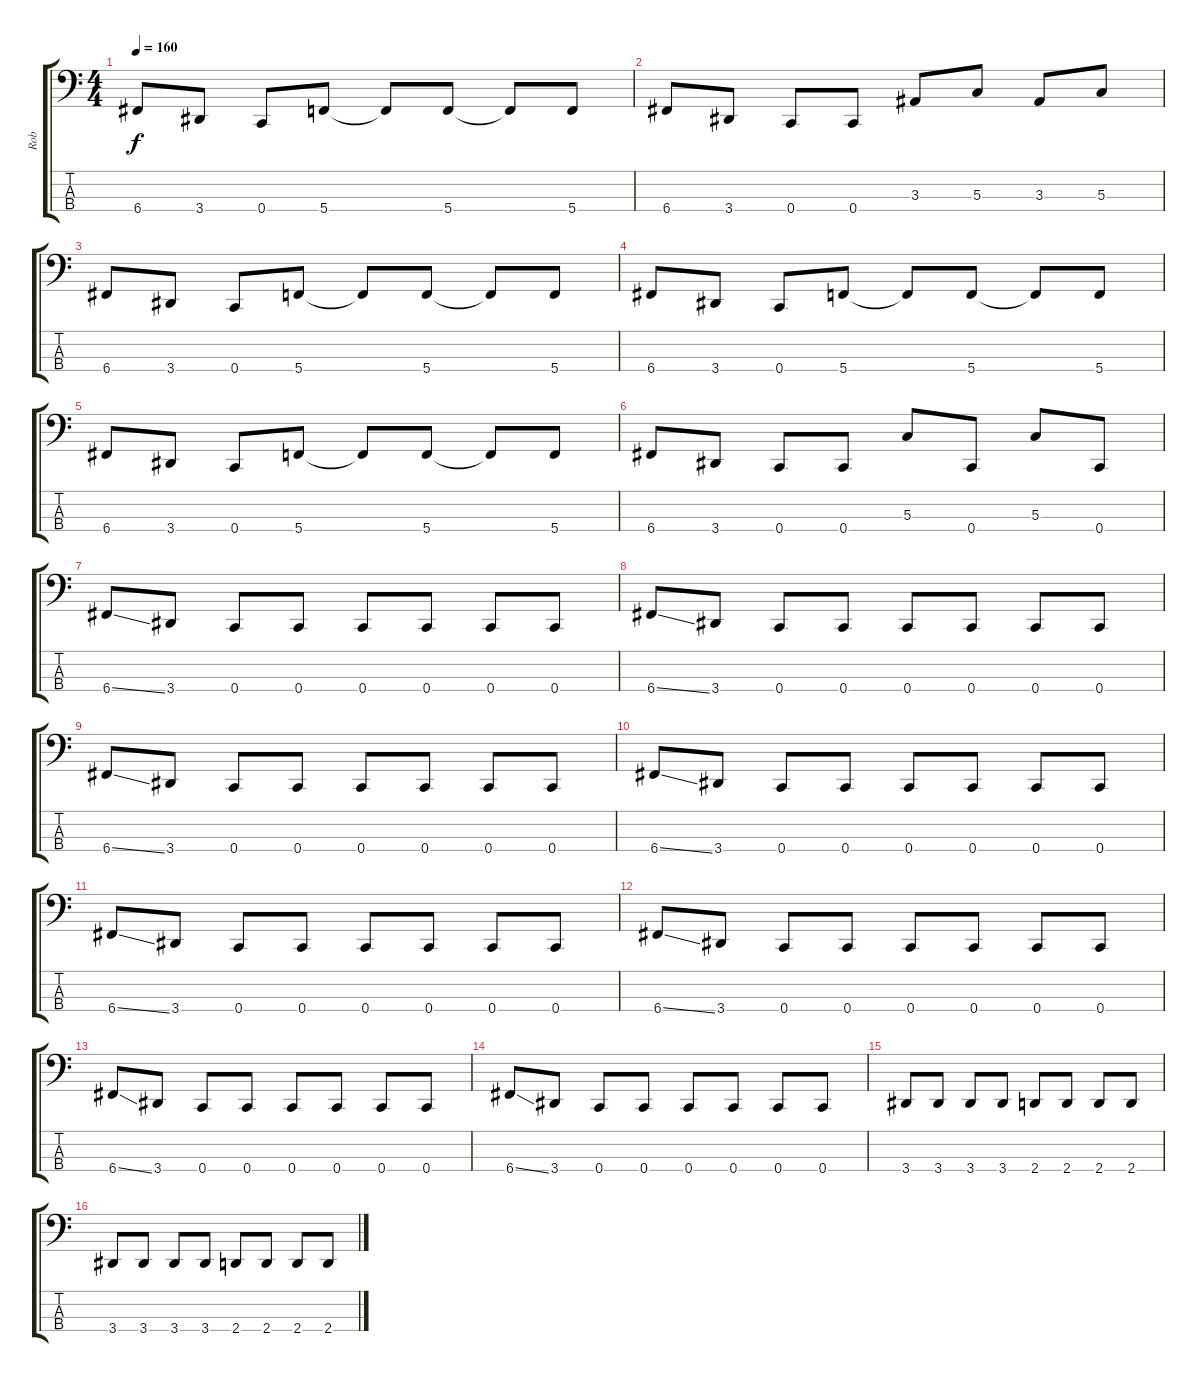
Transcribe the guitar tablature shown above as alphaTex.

\track ("Rob" "Rob") {instrument electricbassfinger}
\staff {score tabs}
\tuning (F2 C2 G1 C1) {hide}
\ts (4 4)
\tempo 160
\clef f4
\ks c
6.4.8{dy f} 3.4.8 0.4.8 5.4.8 5.4{t}.8 5.4.8 5.4{t}.8 5.4.8 |
6.4.8 3.4.8 0.4.8 0.4.8 3.3.8 5.3.8 3.3.8 5.3.8 |
6.4.8 3.4.8 0.4.8 5.4.8 5.4{t}.8 5.4.8 5.4{t}.8 5.4.8 |
6.4.8 3.4.8 0.4.8 5.4.8 5.4{t}.8 5.4.8 5.4{t}.8 5.4.8 |
6.4.8 3.4.8 0.4.8 5.4.8 5.4{t}.8 5.4.8 5.4{t}.8 5.4.8 |
6.4.8 3.4.8 0.4.8 0.4.8 5.3.8 0.4.8 5.3.8 0.4.8 |
6.4{ss}.8 3.4.8 0.4.8 0.4.8 0.4.8 0.4.8 0.4.8 0.4.8 |
6.4{ss}.8 3.4.8 0.4.8 0.4.8 0.4.8 0.4.8 0.4.8 0.4.8 |
6.4{ss}.8 3.4.8 0.4.8 0.4.8 0.4.8 0.4.8 0.4.8 0.4.8 |
6.4{ss}.8 3.4.8 0.4.8 0.4.8 0.4.8 0.4.8 0.4.8 0.4.8 |
6.4{ss}.8 3.4.8 0.4.8 0.4.8 0.4.8 0.4.8 0.4.8 0.4.8 |
6.4{ss}.8 3.4.8 0.4.8 0.4.8 0.4.8 0.4.8 0.4.8 0.4.8 |
6.4{ss}.8 3.4.8 0.4.8 0.4.8 0.4.8 0.4.8 0.4.8 0.4.8 |
6.4{ss}.8 3.4.8 0.4.8 0.4.8 0.4.8 0.4.8 0.4.8 0.4.8 |
3.4.8 3.4.8 3.4.8 3.4.8 2.4.8 2.4.8 2.4.8 2.4.8 |
3.4.8 3.4.8 3.4.8 3.4.8 2.4.8 2.4.8 2.4.8 2.4.8
